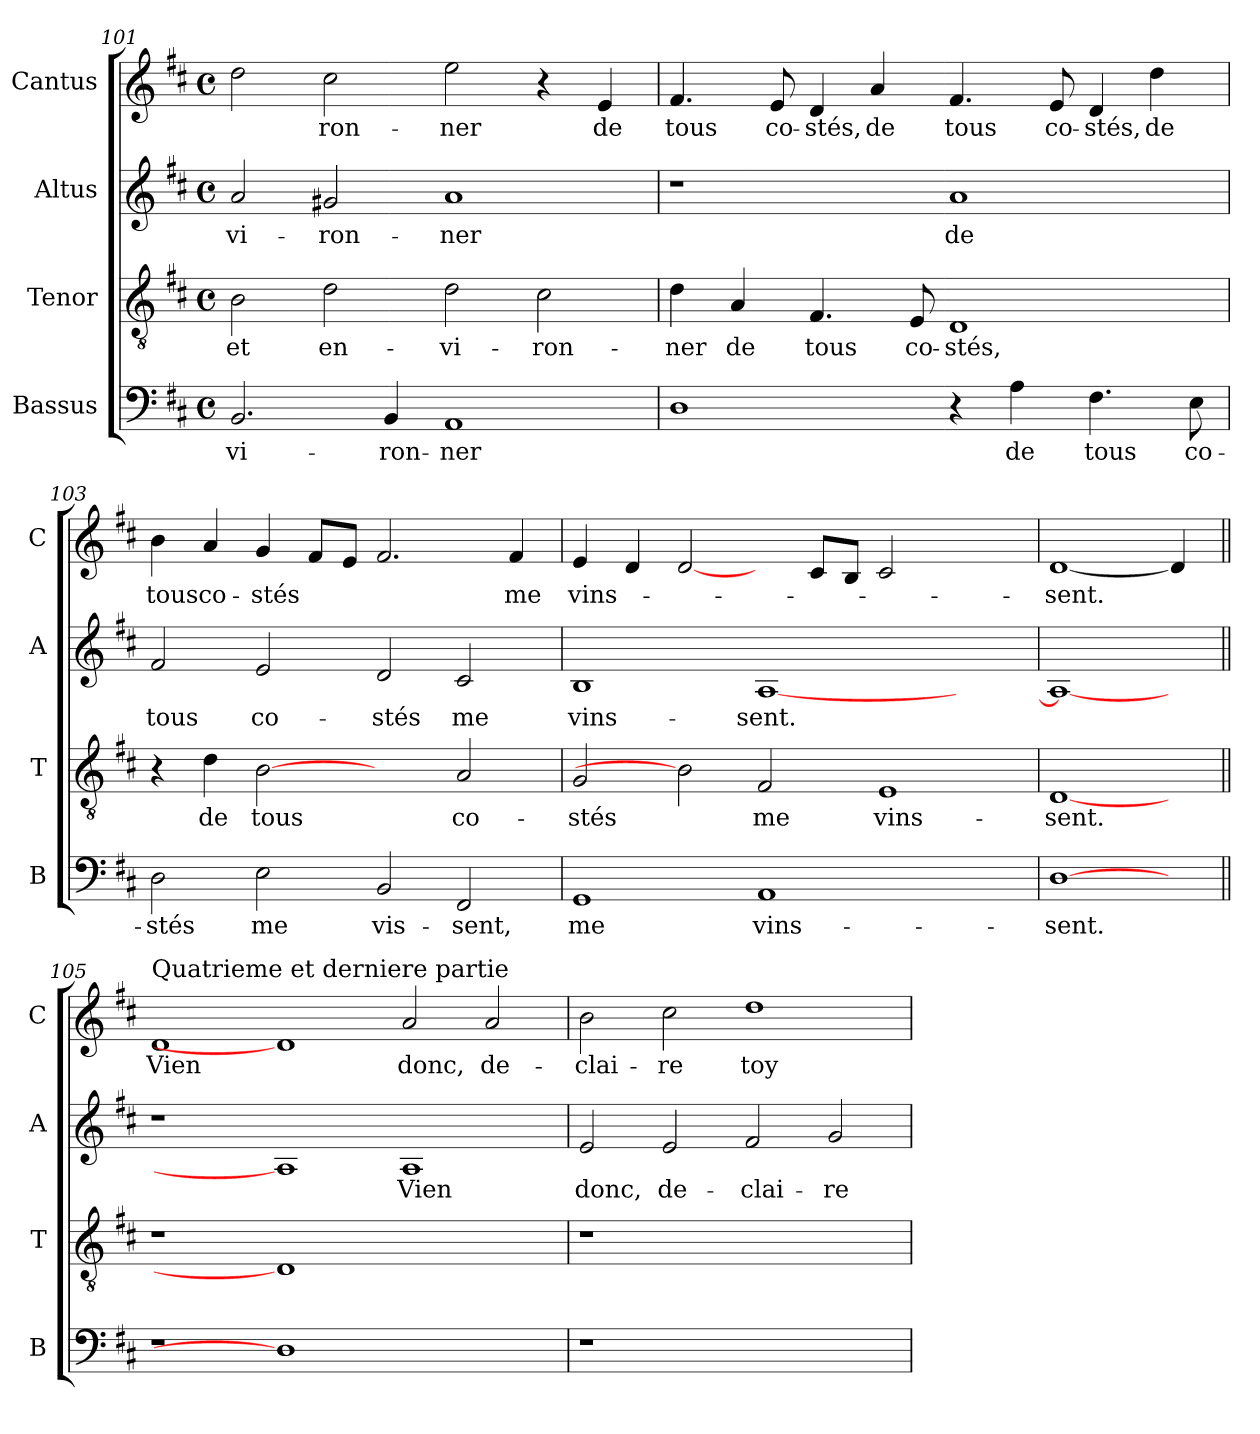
**kern	**text	**kern	**text	**kern	**text	**kern	**text
*part4	*part4	*part3	*part3	*part2	*part2	*part1	*part1
*staff4	*staff4	*staff3	*staff3	*staff2	*staff2	*staff1	*staff1
*I"Bassus	*	*I"Tenor	*	*I"Altus	*	*I"Cantus	*
*I'B	*	*I'T	*	*I'A	*	*I'C	*
*clefF4	*	*clefGv2	*	*clefG2	*	*clefG2	*
*k[f#c#]	*	*k[f#c#]	*	*k[f#c#]	*	*k[f#c#]	*
*D:	*	*D:	*	*D:	*	*D:	*
*M4/4	*	*M4/4	*	*M4/4	*	*M4/4	*
*met(c)	*	*met(c)	*	*met(c)	*	*met(c)	*
=101	=101	=101	=101	=101	=101	=101	=101
!	!LO:LY:b	!	!LO:LY:b	!	!LO:LY:b	!	!
2.BB/	-vi-	2B\	et	2a/	-vi-	2dd\	.
!	!	!	!LO:LY:b	!	!LO:LY:b	!	!LO:LY:b
.	.	2d\	en-	2g#X/	-ron-	2cc#\	-ron-
!	!LO:LY:b	!	!	!	!	!	!
4BB/	-ron-	.	.	.	.	.	.
!	!LO:LY:b	!	!LO:LY:b	!	!LO:LY:b	!	!LO:LY:b
1AA	-ner	2d\	-vi-	1a	-ner	2ee\	-ner
!	!	!	!LO:LY:b	!	!	!	!
.	.	2c#\	-ron-	.	.	4r	.
!	!	!	!	!	!	!	!LO:LY:b
.	.	.	.	.	.	4e/	de
!!LO:LB:g=z
=102	=102	=102	=102	=102	=102	=102	=102
!	!	!	!LO:LY:b	!	!	!	!LO:LY:b
1D	.	4d\	-ner	1r	.	4.f#/	tous
!	!	!	!LO:LY:b	!	!	!	!
.	.	4A/	de	.	.	.	.
!	!	!	!	!	!	!	!LO:LY:b
.	.	.	.	.	.	8e/	co-
!	!	!	!LO:LY:b	!	!	!	!LO:LY:b
.	.	4.F#/	tous	.	.	4d/	-stés,
!	!	!	!	!	!	!	!LO:LY:b
.	.	.	.	.	.	4a/	de
!	!	!	!LO:LY:b	!	!	!	!
.	.	8E/	co-	.	.	.	.
!	!	!	!LO:LY:b	!	!LO:LY:b	!	!LO:LY:b
4r	.	1D	-stés,	1a	de	4.f#/	tous
!	!LO:LY:b	!	!	!	!	!	!
4A\	de	.	.	.	.	.	.
!	!	!	!	!	!	!	!LO:LY:b
.	.	.	.	.	.	8e/	co-
!	!LO:LY:b	!	!	!	!	!	!LO:LY:b
4.F#\	tous	.	.	.	.	4d/	-stés,
!	!	!	!	!	!	!	!LO:LY:b
.	.	.	.	.	.	4dd\	de
!	!LO:LY:b	!	!	!	!	!	!
8E\	co-	.	.	.	.	.	.
=103	=103	=103	=103	=103	=103	=103	=103
!	!LO:LY:b	!	!	!	!LO:LY:b	!	!LO:LY:b
2D\	-stés	4r	.	2f#/	tous	4b\	tous
!	!	!	!LO:LY:b	!	!	!	!LO:LY:b
.	.	4d\	de	.	.	4a/	co-
!	!LO:LY:b	!	!LO:LY:b	!	!LO:LY:b	!	!LO:LY:b
2E\	me	[2B	tous	2e/	co-	4g/	-stés
.	.	.	.	.	.	8f#/L	.
.	.	.	.	.	.	8e/J	.
!	!LO:LY:b	!	!	!	!LO:LY:b	!	!
2BB/	vis-	2ryy	.	2d/	-stés	2.f#/	.
!	!LO:LY:b	!	!LO:LY:b	!	!LO:LY:b	!	!
2FF#/	-sent,	2A/	co-	2c#/	me	.	.
!	!	!	!	!	!	!	!LO:LY:b
.	.	.	.	.	.	4f#/	me
=104	=104	=104	=104	=104	=104	=104	=104
!	!LO:LY:b	!	!LO:LY:b	!	!LO:LY:b	!	!LO:LY:b
1GG	me	2G/	-stés	1B	vins-	4e/	vins-
.	.	.	.	.	.	4d/	.
.	.	2B]	.	.	.	[2d/	.
!	!LO:LY:b	!	!LO:LY:b	!	!LO:LY:b	!	!
1AA	vins-	2F#/	me	[1A	-sent.	4ryy	.
.	.	.	.	.	.	8c#/L	.
.	.	.	.	.	.	8B/J	.
!	!	!	!LO:LY:b	!	!	!	!
.	.	1E	vins-	.	.	2c#/	.
2ryy	.	.	.	2ryy	.	2ryy	.
=105	=105	=105	=105	=105	=105	=105	=105
!	!LO:LY:b	!	!LO:LY:b	!	!	!	!LO:LY:b
[1D	-sent.	[1D	-sent.	1A_	.	[1d	-sent.
4ryy	.	4ryy	.	4ryy	.	4d/]	.
!!LO:PB:g=z
=105X5||	=105X5||	=105X5||	=105X5||	=105X5||	=105X5||	=105X5||	=105X5||
!	!	!	!	!	!	!LO:TX:a:t=Quatrieme et derniere partie	!
!	!	!	!	!	!	!	!LO:LY:b
1r	.	1r	.	1r	.	1d	Vien
1D]	.	1D]	.	1A]	.	1d]	.
!	!	!	!	!	!LO:LY:b	!	!LO:LY:b
1ryy	.	1ryy	.	1A	Vien	2a/	donc,
!	!	!	!	!	!	!	!LO:LY:b
.	.	.	.	.	.	2a/	de-
=106	=106	=106	=106	=106	=106	=106	=106
!	!	!	!	!	!LO:LY:b	!	!LO:LY:b
1r	.	1r	.	2e/	donc,	2b\	-clai-
!	!	!	!	!	!LO:LY:b	!	!LO:LY:b
.	.	.	.	2e/	de-	2cc#\	-re
!	!	!	!	!	!LO:LY:b	!	!LO:LY:b
1ryy	.	1ryy	.	2f#/	-clai-	1dd	toy
!	!	!	!	!	!LO:LY:b	!	!
.	.	.	.	2g/	-re	.	.
=	=	=	=	=	=	=	=
*-	*-	*-	*-	*-	*-	*-	*-
